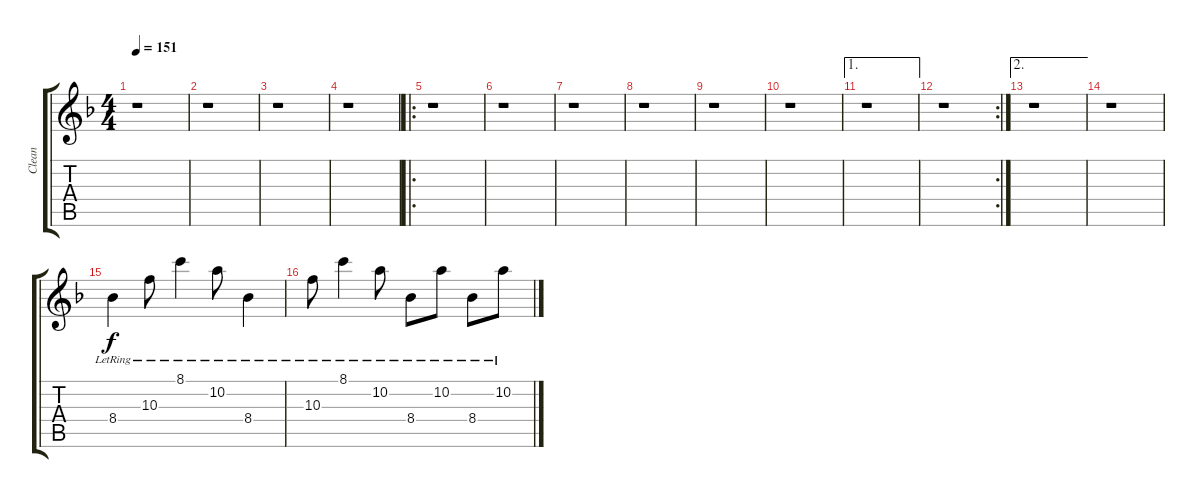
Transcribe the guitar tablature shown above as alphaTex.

\track ("Clean" "Clean") {instrument electricguitarjazz}
\staff {score tabs}
\tuning (E4 B3 G3 D3 A2 D2) {hide}
\ts (4 4)
\tempo 151
\clef g2
\ks f
r.1{dy mf} |
r.1 |
r.1 |
r.1 |
\ro
r.1 |
r.1 |
r.1 |
r.1 |
r.1 |
r.1 |
\ae 1
r.1 |
\rc 2
r.1 |
\ae 2
r.1 |
r.1 |
8.4{lr}.4{dy f} 10.3{lr}.8 8.1{lr}.4 10.2{lr}.8 8.4{lr}.4 |
10.3{lr}.8 8.1{lr}.4 10.2{lr}.8 8.4{lr}.8 10.2{lr}.8 8.4{lr}.8 10.2{lr}.8
